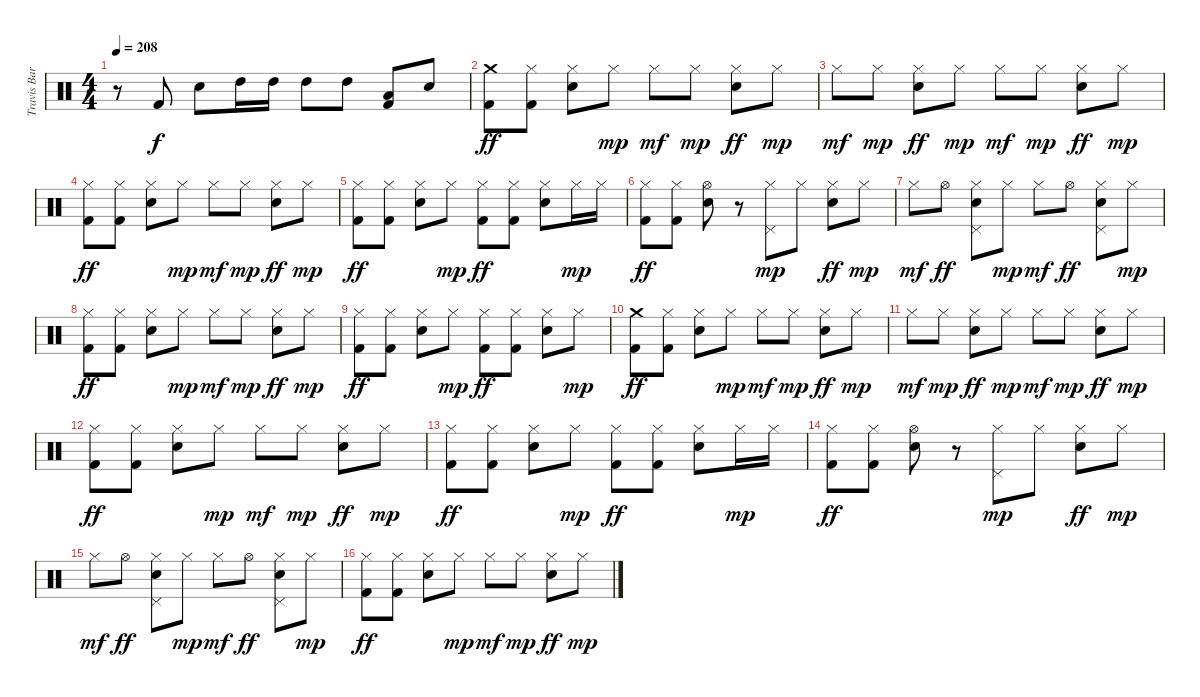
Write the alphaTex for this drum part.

\track ("Travis Barker - Drums" "Travis Bar") {instrument percussion}
\staff {score}
\articulation defaults
\ts (4 4)
\tempo 208
\clef neutral
\ks c
r.8{dy f} "Kick (hit) 2".8 "Electric Snare (hit)".8 "High Tom (hit)".16 "High Tom (hit)".16 "High Tom (hit)".8 "High Tom (hit)".8 ("Low Floor Tom (hit)" "Kick (hit) 2").8 "Snare (hit) 2".8 |
("Crash medium (hit)" "Kick (hit) 2").8{dy ff} ("Hi-Hat (closed)" "Kick (hit) 2").8 ("Hi-Hat (closed)" "Electric Snare (hit)").8 "Hi-Hat (closed)".8{dy mp} "Hi-Hat (closed)".8{dy mf} "Hi-Hat (closed)".8{dy mp} ("Hi-Hat (closed)" "Electric Snare (hit)").8{dy ff} "Hi-Hat (closed)".8{dy mp} |
"Hi-Hat (closed)".8{dy mf} "Hi-Hat (closed)".8{dy mp} ("Hi-Hat (closed)" "Electric Snare (hit)").8{dy ff} "Hi-Hat (closed)".8{dy mp} "Hi-Hat (closed)".8{dy mf} "Hi-Hat (closed)".8{dy mp} ("Hi-Hat (closed)" "Electric Snare (hit)").8{dy ff} "Hi-Hat (closed)".8{dy mp} |
("Hi-Hat (closed)" "Kick (hit) 2").8{dy ff} ("Hi-Hat (closed)" "Kick (hit) 2").8 ("Hi-Hat (closed)" "Electric Snare (hit)").8 "Hi-Hat (closed)".8{dy mp} "Hi-Hat (closed)".8{dy mf} "Hi-Hat (closed)".8{dy mp} ("Hi-Hat (closed)" "Electric Snare (hit)").8{dy ff} "Hi-Hat (closed)".8{dy mp} |
("Hi-Hat (closed)" "Kick (hit) 2").8{dy ff} ("Hi-Hat (closed)" "Kick (hit) 2").8 ("Hi-Hat (closed)" "Electric Snare (hit)").8 "Hi-Hat (closed)".8{dy mp} ("Hi-Hat (closed)" "Kick (hit) 2").8{dy ff} ("Hi-Hat (closed)" "Kick (hit) 2").8 ("Hi-Hat (closed)" "Electric Snare (hit)").8 "Hi-Hat (closed)".16{dy mp} "Hi-Hat (closed)".16 |
("Hi-Hat (closed)" "Kick (hit) 2").8{dy ff} ("Hi-Hat (closed)" "Kick (hit) 2").8 ("Hi-Hat (open)" "Electric Snare (hit)").8 r.8 ("Hi-Hat (closed)" "Pedal Hi-Hat (hit)").8{dy mp} "Hi-Hat (closed)".8 ("Hi-Hat (closed)" "Electric Snare (hit)").8{dy ff} "Hi-Hat (closed)".8{dy mp} |
"Hi-Hat (closed)".8{dy mf} "Hi-Hat (open)".8{dy ff} ("Hi-Hat (closed)" "Pedal Hi-Hat (hit)" "Electric Snare (hit)").8 "Hi-Hat (closed)".8{dy mp} "Hi-Hat (closed)".8{dy mf} "Hi-Hat (open)".8{dy ff} ("Hi-Hat (closed)" "Pedal Hi-Hat (hit)" "Electric Snare (hit)").8 "Hi-Hat (closed)".8{dy mp} |
("Hi-Hat (closed)" "Kick (hit) 2").8{dy ff} ("Hi-Hat (closed)" "Kick (hit) 2").8 ("Hi-Hat (closed)" "Electric Snare (hit)").8 "Hi-Hat (closed)".8{dy mp} "Hi-Hat (closed)".8{dy mf} "Hi-Hat (closed)".8{dy mp} ("Hi-Hat (closed)" "Electric Snare (hit)").8{dy ff} "Hi-Hat (closed)".8{dy mp} |
("Hi-Hat (closed)" "Kick (hit) 2").8{dy ff} ("Hi-Hat (closed)" "Kick (hit) 2").8 ("Hi-Hat (closed)" "Electric Snare (hit)").8 "Hi-Hat (closed)".8{dy mp} ("Hi-Hat (closed)" "Kick (hit) 2").8{dy ff} ("Hi-Hat (closed)" "Kick (hit) 2").8 ("Hi-Hat (closed)" "Electric Snare (hit)").8 "Hi-Hat (closed)".8{dy mp} |
("Crash medium (hit)" "Kick (hit) 2").8{dy ff} ("Hi-Hat (closed)" "Kick (hit) 2").8 ("Hi-Hat (closed)" "Electric Snare (hit)").8 "Hi-Hat (closed)".8{dy mp} "Hi-Hat (closed)".8{dy mf} "Hi-Hat (closed)".8{dy mp} ("Hi-Hat (closed)" "Electric Snare (hit)").8{dy ff} "Hi-Hat (closed)".8{dy mp} |
"Hi-Hat (closed)".8{dy mf} "Hi-Hat (closed)".8{dy mp} ("Hi-Hat (closed)" "Electric Snare (hit)").8{dy ff} "Hi-Hat (closed)".8{dy mp} "Hi-Hat (closed)".8{dy mf} "Hi-Hat (closed)".8{dy mp} ("Hi-Hat (closed)" "Electric Snare (hit)").8{dy ff} "Hi-Hat (closed)".8{dy mp} |
("Hi-Hat (closed)" "Kick (hit) 2").8{dy ff} ("Hi-Hat (closed)" "Kick (hit) 2").8 ("Hi-Hat (closed)" "Electric Snare (hit)").8 "Hi-Hat (closed)".8{dy mp} "Hi-Hat (closed)".8{dy mf} "Hi-Hat (closed)".8{dy mp} ("Hi-Hat (closed)" "Electric Snare (hit)").8{dy ff} "Hi-Hat (closed)".8{dy mp} |
("Hi-Hat (closed)" "Kick (hit) 2").8{dy ff} ("Hi-Hat (closed)" "Kick (hit) 2").8 ("Hi-Hat (closed)" "Electric Snare (hit)").8 "Hi-Hat (closed)".8{dy mp} ("Hi-Hat (closed)" "Kick (hit) 2").8{dy ff} ("Hi-Hat (closed)" "Kick (hit) 2").8 ("Hi-Hat (closed)" "Electric Snare (hit)").8 "Hi-Hat (closed)".16{dy mp} "Hi-Hat (closed)".16 |
("Hi-Hat (closed)" "Kick (hit) 2").8{dy ff} ("Hi-Hat (closed)" "Kick (hit) 2").8 ("Hi-Hat (open)" "Electric Snare (hit)").8 r.8 ("Hi-Hat (closed)" "Pedal Hi-Hat (hit)").8{dy mp} "Hi-Hat (closed)".8 ("Hi-Hat (closed)" "Electric Snare (hit)").8{dy ff} "Hi-Hat (closed)".8{dy mp} |
"Hi-Hat (closed)".8{dy mf} "Hi-Hat (open)".8{dy ff} ("Hi-Hat (closed)" "Pedal Hi-Hat (hit)" "Electric Snare (hit)").8 "Hi-Hat (closed)".8{dy mp} "Hi-Hat (closed)".8{dy mf} "Hi-Hat (open)".8{dy ff} ("Hi-Hat (closed)" "Pedal Hi-Hat (hit)" "Electric Snare (hit)").8 "Hi-Hat (closed)".8{dy mp} |
("Hi-Hat (closed)" "Kick (hit) 2").8{dy ff} ("Hi-Hat (closed)" "Kick (hit) 2").8 ("Hi-Hat (closed)" "Electric Snare (hit)").8 "Hi-Hat (closed)".8{dy mp} "Hi-Hat (closed)".8{dy mf} "Hi-Hat (closed)".8{dy mp} ("Hi-Hat (closed)" "Electric Snare (hit)").8{dy ff} "Hi-Hat (closed)".8{dy mp}
